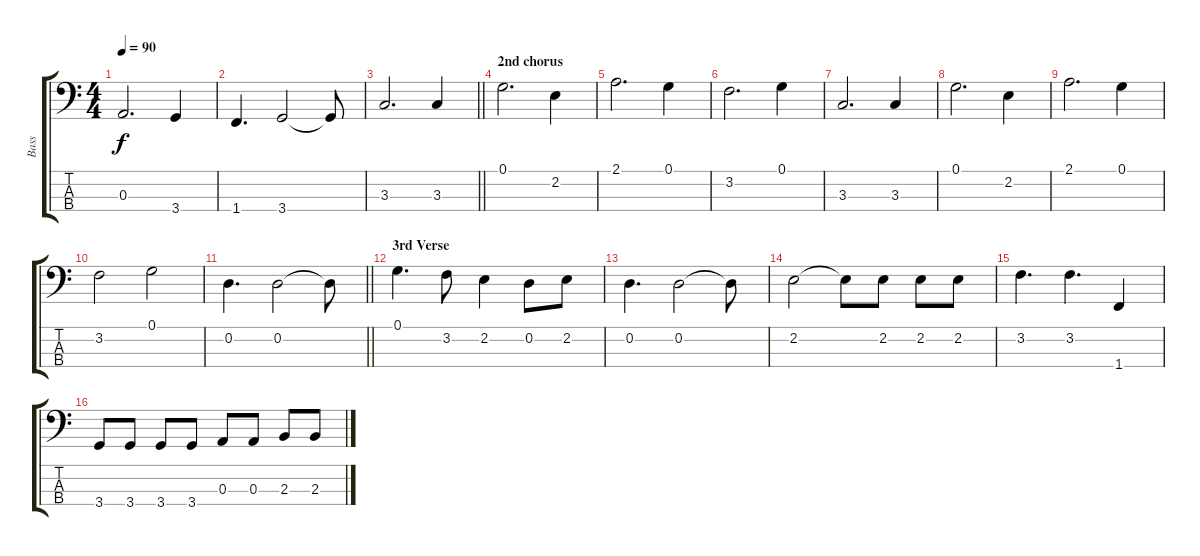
\track ("Bass" "Bass") {instrument electricbassfinger}
\staff {score tabs}
\tuning (G2 D2 A1 E1) {hide}
\ts (4 4)
\tempo 90
\clef f4
\ks c
0.3.2{d dy f} 3.4.4 |
1.4.4{d} 3.4.2 3.4{t}.8 |
\barLineRight lightlight
3.3.2{d} 3.3.4 |
\section ("" "2nd chorus")
0.1.2{d} 2.2.4 |
2.1.2{d} 0.1.4 |
3.2.2{d} 0.1.4 |
3.3.2{d} 3.3.4 |
0.1.2{d} 2.2.4 |
2.1.2{d} 0.1.4 |
3.2.2 0.1.2 |
\barLineRight lightlight
0.2.4{d} 0.2.2 0.2{t}.8 |
\section ("" "3rd Verse")
0.1.4{d} 3.2.8 2.2.4 0.2.8 2.2.8 |
0.2.4{d} 0.2.2 0.2{t}.8 |
2.2.2 2.2{t}.8 2.2.8 2.2.8 2.2.8 |
3.2.4{d} 3.2.4{d} 1.4.4 |
3.4.8 3.4.8 3.4.8 3.4.8 0.3.8 0.3.8 2.3.8 2.3.8
